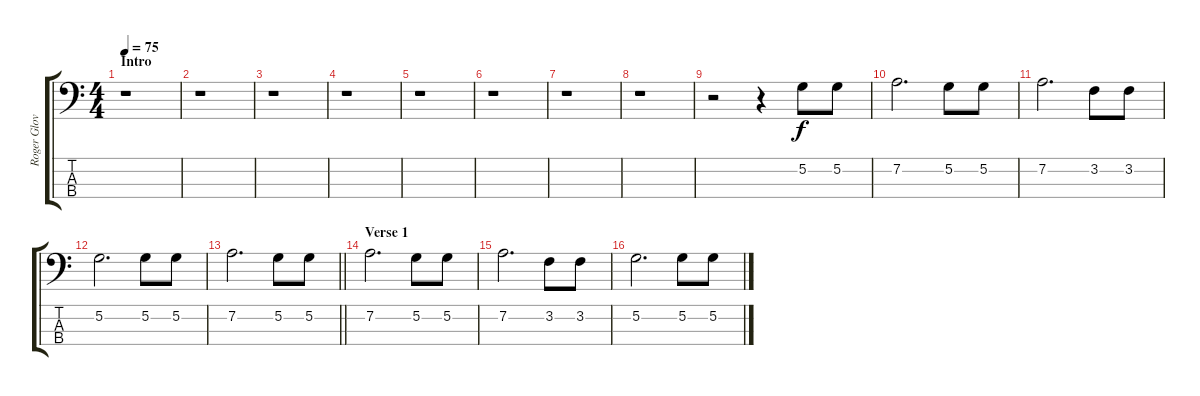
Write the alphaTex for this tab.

\track ("Roger Glover" "Roger Glov") {instrument electricbassfinger}
\staff {score tabs}
\tuning (G2 D2 A1 E1) {hide}
\ts (4 4)
\section ("" "Intro")
\tempo 75
\clef f4
\ks c
r.1{dy f instrument electricbassfinger} |
r.1 |
r.1 |
r.1 |
r.1 |
r.1 |
r.1 |
r.1 |
r.2 r.4 5.2.8 5.2.8 |
7.2.2{d} 5.2.8 5.2.8 |
7.2.2{d} 3.2.8 3.2.8 |
5.2.2{d} 5.2.8 5.2.8 |
\barLineRight lightlight
7.2.2{d} 5.2.8 5.2.8 |
\section ("" "Verse 1")
7.2.2{d} 5.2.8 5.2.8 |
7.2.2{d} 3.2.8 3.2.8 |
5.2.2{d} 5.2.8 5.2.8
